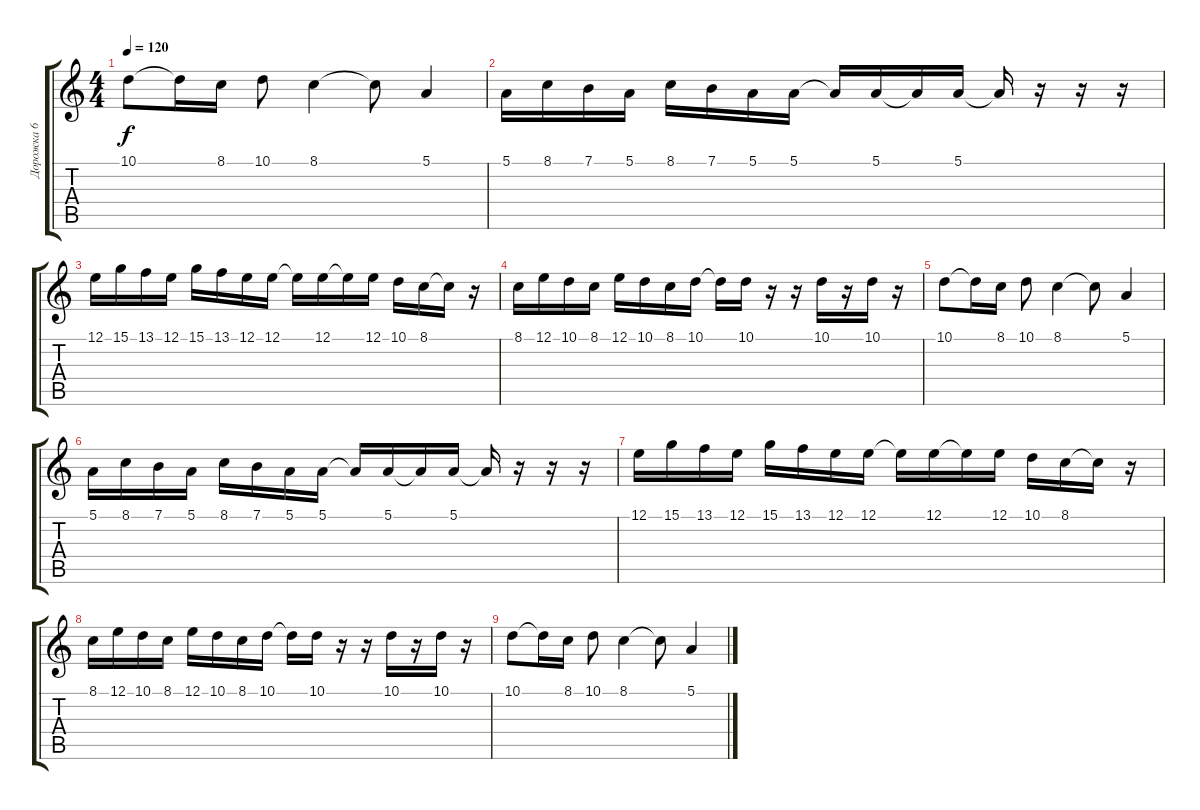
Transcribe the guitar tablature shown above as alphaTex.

\track ("Дорожка 6" "Дорожка 6") {instrument violin}
\staff {score tabs}
\tuning (E4 B3 G3 D3 A2 E2) {hide}
\ts (4 4)
\tempo 120
\clef g2
\ks c
10.1.8{dy f} 10.1{t}.16 8.1.16 10.1.8 8.1.4 8.1{t}.8 5.1.4 |
5.1.16 8.1.16 7.1.16 5.1.16 8.1.16 7.1.16 5.1.16 5.1.16 5.1{t}.16 5.1.16 5.1{t}.16 5.1.16 5.1{t}.16 r.16 r.16 r.16 |
12.1.16 15.1.16 13.1.16 12.1.16 15.1.16 13.1.16 12.1.16 12.1.16 12.1{t}.16 12.1.16 12.1{t}.16 12.1.16 10.1.16 8.1.16 8.1{t}.16 r.16 |
8.1.16 12.1.16 10.1.16 8.1.16 12.1.16 10.1.16 8.1.16 10.1.16 10.1{t}.16 10.1.16 r.16 r.16 10.1.16 r.16 10.1.16 r.16 |
10.1.8 10.1{t}.16 8.1.16 10.1.8 8.1.4 8.1{t}.8 5.1.4 |
5.1.16 8.1.16 7.1.16 5.1.16 8.1.16 7.1.16 5.1.16 5.1.16 5.1{t}.16 5.1.16 5.1{t}.16 5.1.16 5.1{t}.16 r.16 r.16 r.16 |
12.1.16 15.1.16 13.1.16 12.1.16 15.1.16 13.1.16 12.1.16 12.1.16 12.1{t}.16 12.1.16 12.1{t}.16 12.1.16 10.1.16 8.1.16 8.1{t}.16 r.16 |
8.1.16 12.1.16 10.1.16 8.1.16 12.1.16 10.1.16 8.1.16 10.1.16 10.1{t}.16 10.1.16 r.16 r.16 10.1.16 r.16 10.1.16 r.16 |
10.1.8 10.1{t}.16 8.1.16 10.1.8 8.1.4 8.1{t}.8 5.1.4
